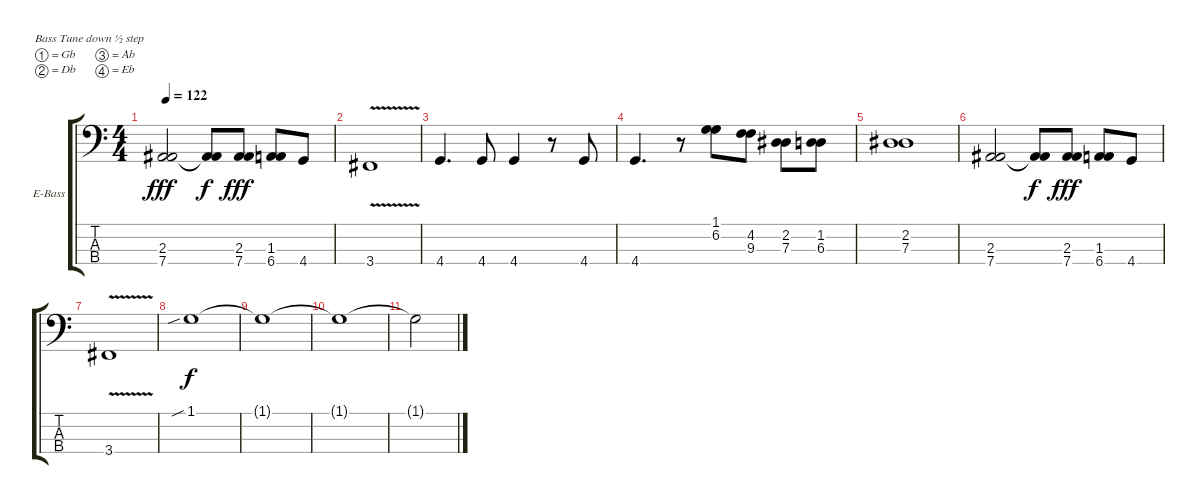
\bracketExtendMode groupsimilarinstruments
\firstSystemTrackNameOrientation horizontal
\otherSystemsTrackNameOrientation horizontal
\track ("Bass Guitar" "E-Bass") {instrument electricbassfinger}
\staff {score tabs}
\tuning (Gb2 Db2 Ab1 Eb1)
\ts (4 4)
\tempo 122
\clef f4
\ks c
(2.3 7.4).2{dy fff} (2.3{t} 7.4{t}).8{dy f} (2.3 7.4).8{dy fff} (6.4 1.3).8 4.4.8 |
3.4{v}.1 |
4.4.4{d} 4.4.8 4.4.4 r.8 4.4.8 |
4.4.4{d} r.8 (1.1 6.2).8 (4.2 9.3).8 (7.3 2.2).8 (6.3 1.2).8 |
(2.2 7.3).1 |
(2.3 7.4).2 (2.3{t} 7.4{t}).8{dy f} (2.3 7.4).8{dy fff} (6.4 1.3).8 4.4.8 |
3.4{v}.1 |
1.1{sib}.1{dy f} |
1.1{t}.1 |
1.1{t}.1 |
1.1{t}.2
